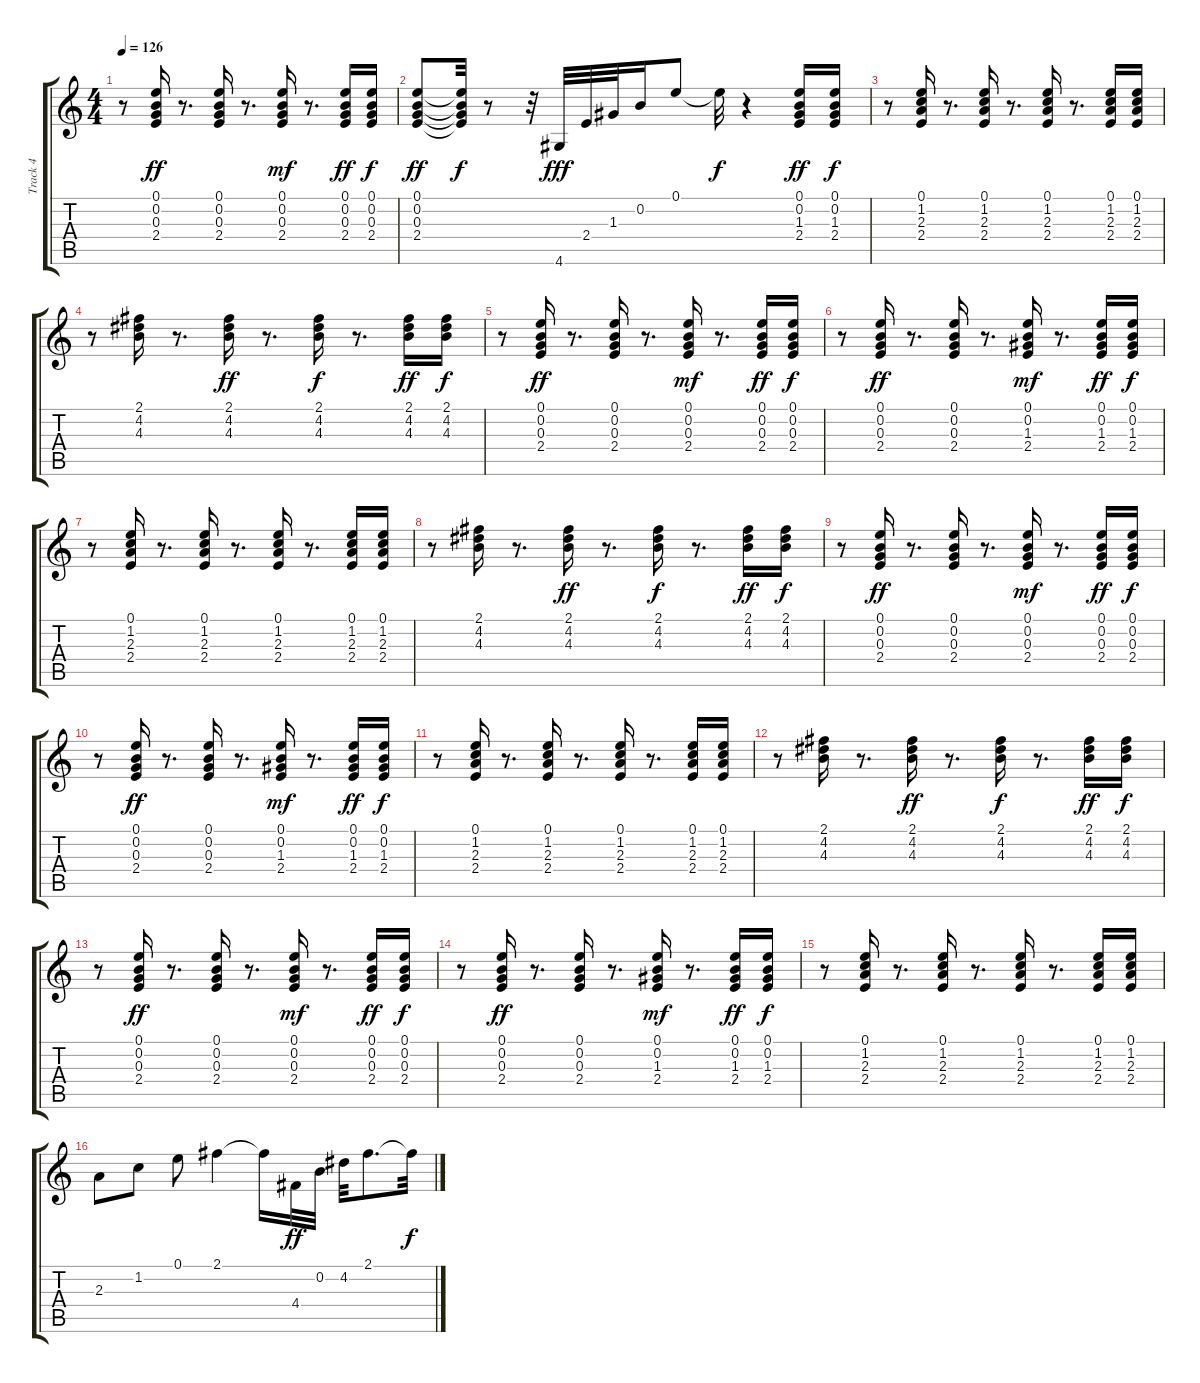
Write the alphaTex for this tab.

\track ("Track 4" "Track 4") {instrument acousticguitarsteel}
\staff {score tabs}
\tuning (E4 B3 G3 D3 A2 E2) {hide}
\ts (4 4)
\tempo 126
\clef g2
\ks c
r.8{dy f} (0.1 0.2 0.3 2.4).16{dy ff} r.8{d} (0.1 0.2 0.3 2.4).16 r.8{d} (0.1 0.2 0.3 2.4).16{dy mf} r.8{d} (0.1 0.2 0.3 2.4).16{dy ff} (0.1 0.2 0.3 2.4).16{dy f} |
(0.1 0.2 0.3 2.4).8{dy ff} (0.1{t} 0.2{t} 0.3{t} 2.4{t}).32{dy f} r.8 r.32 4.6.32{dy fff} 2.4.32 1.3.32 0.2.16 0.1.8 0.1{t}.32{dy f} r.4 (0.1 0.2 1.3 2.4).16{dy ff} (0.1 0.2 1.3 2.4).16{dy f} |
r.8 (0.1 1.2 2.3 2.4).16 r.8{d} (0.1 1.2 2.3 2.4).16 r.8{d} (0.1 1.2 2.3 2.4).16 r.8{d} (0.1 1.2 2.3 2.4).16 (0.1 1.2 2.3 2.4).16 |
r.8 (2.1 4.2 4.3).16 r.8{d} (2.1 4.2 4.3).16{dy ff} r.8{d} (2.1 4.2 4.3).16{dy f} r.8{d} (2.1 4.2 4.3).16{dy ff} (2.1 4.2 4.3).16{dy f} |
r.8 (0.1 0.2 0.3 2.4).16{dy ff} r.8{d} (0.1 0.2 0.3 2.4).16 r.8{d} (0.1 0.2 0.3 2.4).16{dy mf} r.8{d} (0.1 0.2 0.3 2.4).16{dy ff} (0.1 0.2 0.3 2.4).16{dy f} |
r.8 (0.1 0.2 0.3 2.4).16{dy ff} r.8{d} (0.1 0.2 0.3 2.4).16 r.8{d} (0.1 0.2 1.3 2.4).16{dy mf} r.8{d} (0.1 0.2 1.3 2.4).16{dy ff} (0.1 0.2 1.3 2.4).16{dy f} |
r.8 (0.1 1.2 2.3 2.4).16 r.8{d} (0.1 1.2 2.3 2.4).16 r.8{d} (0.1 1.2 2.3 2.4).16 r.8{d} (0.1 1.2 2.3 2.4).16 (0.1 1.2 2.3 2.4).16 |
r.8 (2.1 4.2 4.3).16 r.8{d} (2.1 4.2 4.3).16{dy ff} r.8{d} (2.1 4.2 4.3).16{dy f} r.8{d} (2.1 4.2 4.3).16{dy ff} (2.1 4.2 4.3).16{dy f} |
r.8 (0.1 0.2 0.3 2.4).16{dy ff} r.8{d} (0.1 0.2 0.3 2.4).16 r.8{d} (0.1 0.2 0.3 2.4).16{dy mf} r.8{d} (0.1 0.2 0.3 2.4).16{dy ff} (0.1 0.2 0.3 2.4).16{dy f} |
r.8 (0.1 0.2 0.3 2.4).16{dy ff} r.8{d} (0.1 0.2 0.3 2.4).16 r.8{d} (0.1 0.2 1.3 2.4).16{dy mf} r.8{d} (0.1 0.2 1.3 2.4).16{dy ff} (0.1 0.2 1.3 2.4).16{dy f} |
r.8 (0.1 1.2 2.3 2.4).16 r.8{d} (0.1 1.2 2.3 2.4).16 r.8{d} (0.1 1.2 2.3 2.4).16 r.8{d} (0.1 1.2 2.3 2.4).16 (0.1 1.2 2.3 2.4).16 |
r.8 (2.1 4.2 4.3).16 r.8{d} (2.1 4.2 4.3).16{dy ff} r.8{d} (2.1 4.2 4.3).16{dy f} r.8{d} (2.1 4.2 4.3).16{dy ff} (2.1 4.2 4.3).16{dy f} |
r.8 (0.1 0.2 0.3 2.4).16{dy ff} r.8{d} (0.1 0.2 0.3 2.4).16 r.8{d} (0.1 0.2 0.3 2.4).16{dy mf} r.8{d} (0.1 0.2 0.3 2.4).16{dy ff} (0.1 0.2 0.3 2.4).16{dy f} |
r.8 (0.1 0.2 0.3 2.4).16{dy ff} r.8{d} (0.1 0.2 0.3 2.4).16 r.8{d} (0.1 0.2 1.3 2.4).16{dy mf} r.8{d} (0.1 0.2 1.3 2.4).16{dy ff} (0.1 0.2 1.3 2.4).16{dy f} |
r.8 (0.1 1.2 2.3 2.4).16 r.8{d} (0.1 1.2 2.3 2.4).16 r.8{d} (0.1 1.2 2.3 2.4).16 r.8{d} (0.1 1.2 2.3 2.4).16 (0.1 1.2 2.3 2.4).16 |
2.3.8 1.2.8 0.1.8 2.1.4 2.1{t}.16 4.4.32{dy ff} 0.2.32 4.2.32 2.1.8{d} 2.1{t}.32{dy f}
